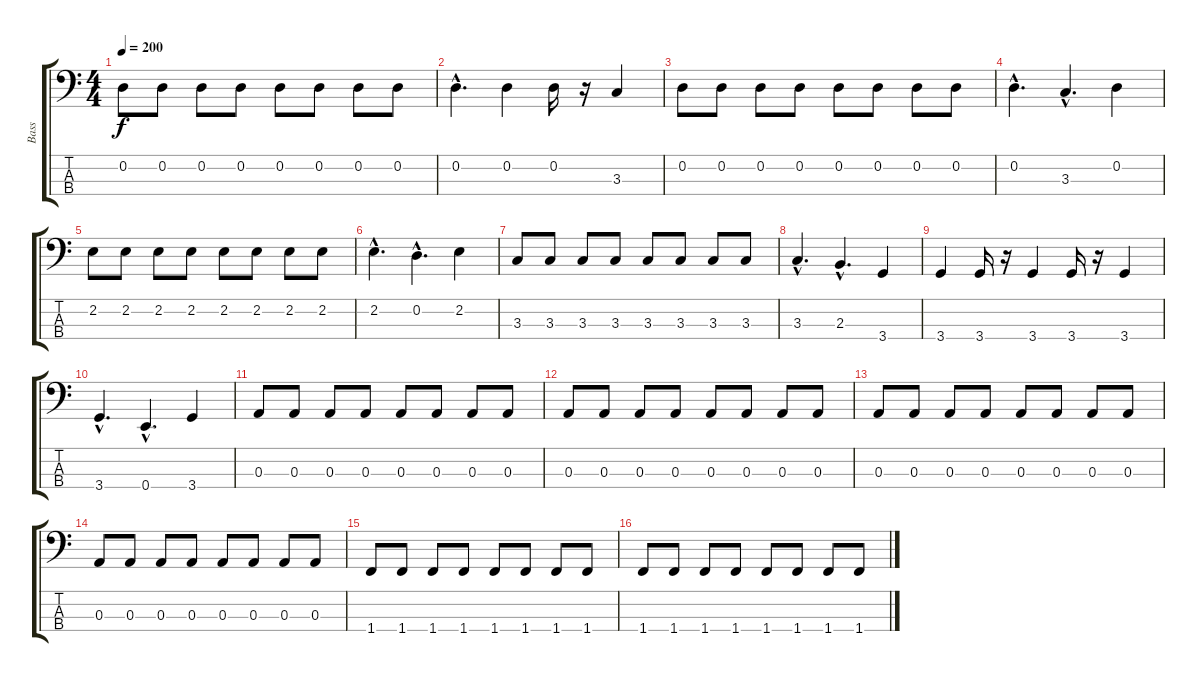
\track ("Bass" "Bass") {instrument electricbassfinger}
\staff {score tabs}
\tuning (G2 D2 A1 E1) {hide}
\ts (4 4)
\tempo 200
\clef f4
\ks c
0.2.8{dy f} 0.2.8 0.2.8 0.2.8 0.2.8 0.2.8 0.2.8 0.2.8 |
0.2{hac}.4{d} 0.2.4 0.2.16 r.16 3.3.4 |
0.2.8 0.2.8 0.2.8 0.2.8 0.2.8 0.2.8 0.2.8 0.2.8 |
0.2{hac}.4{d} 3.3{hac}.4{d} 0.2.4 |
2.2.8 2.2.8 2.2.8 2.2.8 2.2.8 2.2.8 2.2.8 2.2.8 |
2.2{hac}.4{d} 0.2{hac}.4{d} 2.2.4 |
3.3.8 3.3.8 3.3.8 3.3.8 3.3.8 3.3.8 3.3.8 3.3.8 |
3.3{hac}.4{d} 2.3{hac}.4{d} 3.4.4 |
3.4.4 3.4.16 r.16 3.4.4 3.4.16 r.16 3.4.4 |
3.4{hac}.4{d} 0.4{hac}.4{d} 3.4.4 |
0.3.8 0.3.8 0.3.8 0.3.8 0.3.8 0.3.8 0.3.8 0.3.8 |
0.3.8 0.3.8 0.3.8 0.3.8 0.3.8 0.3.8 0.3.8 0.3.8 |
0.3.8 0.3.8 0.3.8 0.3.8 0.3.8 0.3.8 0.3.8 0.3.8 |
0.3.8 0.3.8 0.3.8 0.3.8 0.3.8 0.3.8 0.3.8 0.3.8 |
1.4.8 1.4.8 1.4.8 1.4.8 1.4.8 1.4.8 1.4.8 1.4.8 |
1.4.8 1.4.8 1.4.8 1.4.8 1.4.8 1.4.8 1.4.8 1.4.8
